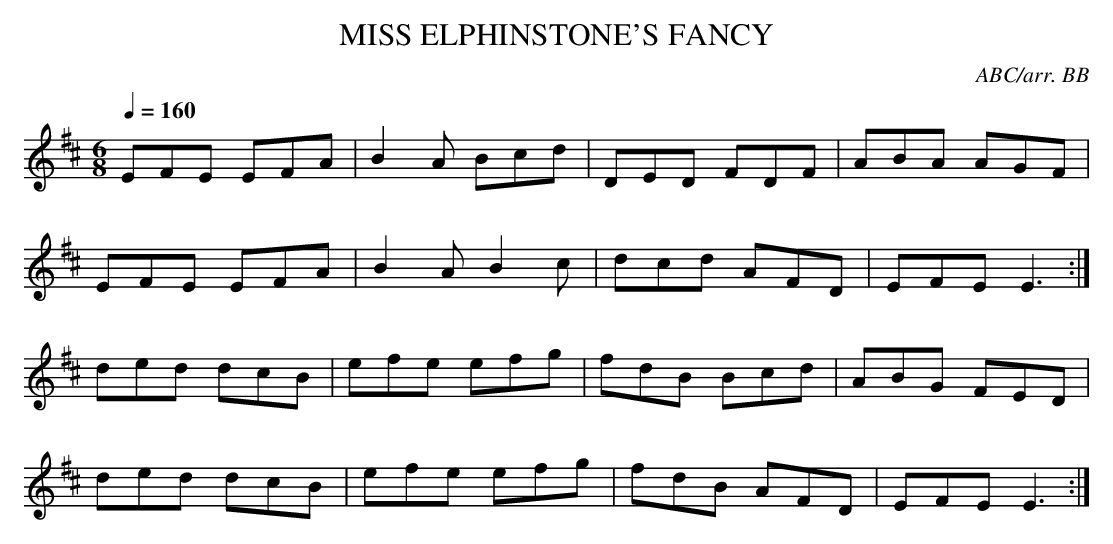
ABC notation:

X:1
T:MISS ELPHINSTONE'S FANCY
C:ABC/arr. BB
L:1/8
M:6/8
Q:1/4=160
K:Edor
EFE EFA|B2A Bcd|DED FDF|ABA AGF|
EFE EFA|B2A B2c|dcd AFD|EFE E3:|
ded dcB|efe efg|fdB Bcd|ABG FED|
ded dcB|efe efg|fdB AFD|EFE E3:|
